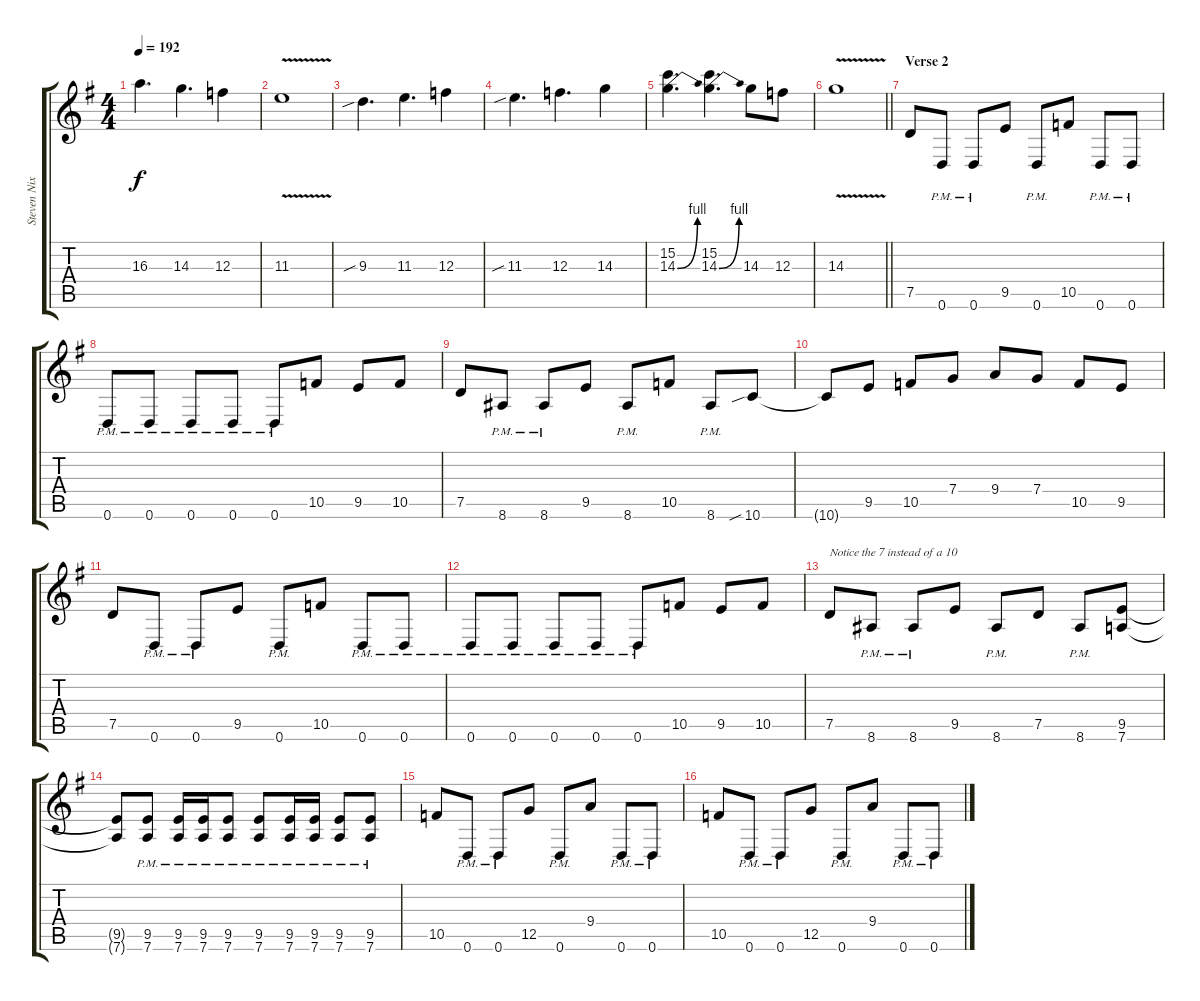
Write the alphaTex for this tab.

\track ("Steven Nixon" "Steven Nix") {instrument distortionguitar}
\staff {score tabs}
\tuning (D4 A3 F3 C3 G2 D2) {hide}
\ts (4 4)
\tempo 192
\clef g2
\ks g
16.3.4{d dy f} 14.3.4{d} 12.3.4 |
11.3{v}.1 |
9.3{sib}.4{d} 11.3.4{d} 12.3.4 |
11.3{sib}.4{d} 12.3.4{d} 14.3.4 |
(15.2 14.3{be (bend 0 0 60 4)}).4{d} (15.2 14.3{be (bend 0 0 60 4)}).4{d} 14.3.8 12.3.8 |
\barLineRight lightlight
14.3{v}.1 |
\section ("" "Verse 2")
7.5.8 0.6{pm}.8 0.6{pm}.8 9.5.8 0.6{pm}.8 10.5.8 0.6{pm}.8 0.6{pm}.8 |
0.6{pm}.8 0.6{pm}.8 0.6{pm}.8 0.6{pm}.8 0.6{pm}.8 10.5.8 9.5.8 10.5.8 |
7.5.8 8.6{pm}.8 8.6{pm}.8 9.5.8 8.6{pm}.8 10.5.8 8.6{pm}.8 10.6{sib}.8 |
10.6{t}.8 9.5.8 10.5.8 7.4.8 9.4.8 7.4.8 10.5.8 9.5.8 |
7.5.8 0.6{pm}.8 0.6{pm}.8 9.5.8 0.6{pm}.8 10.5.8 0.6{pm}.8 0.6{pm}.8 |
0.6{pm}.8 0.6{pm}.8 0.6{pm}.8 0.6{pm}.8 0.6{pm}.8 10.5.8 9.5.8 10.5.8 |
7.5.8{txt "Notice the 7 instead of a 10"} 8.6{pm}.8 8.6{pm}.8 9.5.8 8.6{pm}.8 7.5.8 8.6{pm}.8 (9.5 7.6).8 |
(9.5{t} 7.6{t}).8 (9.5{pm} 7.6{pm}).8 (9.5{pm} 7.6{pm}).16 (9.5{pm} 7.6{pm}).16 (9.5{pm} 7.6{pm}).8 (9.5{pm} 7.6{pm}).8 (9.5{pm} 7.6{pm}).16 (9.5{pm} 7.6{pm}).16 (9.5{pm} 7.6{pm}).8 (9.5{pm} 7.6{pm}).8 |
10.5.8 0.6{pm}.8 0.6{pm}.8 12.5.8 0.6{pm}.8 9.4.8 0.6{pm}.8 0.6{pm}.8 |
10.5.8 0.6{pm}.8 0.6{pm}.8 12.5.8 0.6{pm}.8 9.4.8 0.6{pm}.8 0.6{pm}.8
